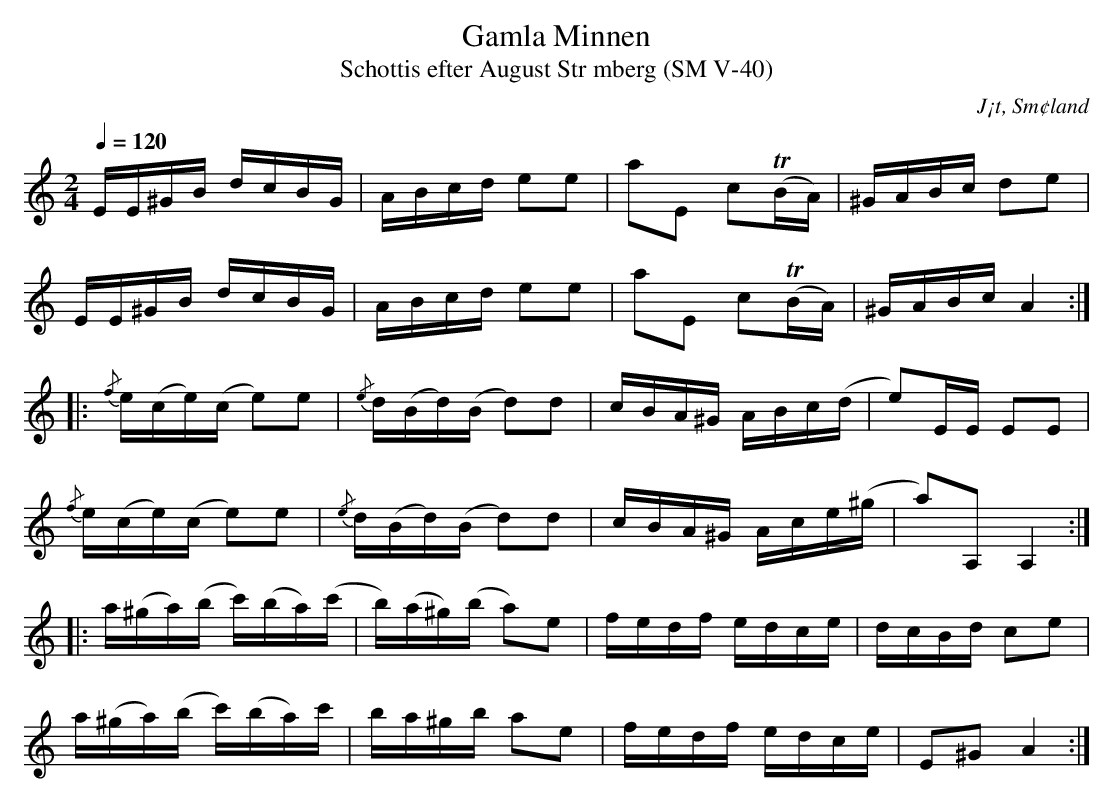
X:1
T:Gamla Minnen
T:Schottis efter August Str mberg (SM V-40)
O:J¡t, Sm¢land
Q:1/4=120
M:2/4
L:1/8
K:Am
E/E/^G/B/ d/c/B/G/|A/B/c/d/ ee|aE c(TB/A/)|^G/A/B/c/ de|
E/E/^G/B/ d/c/B/G/|A/B/c/d/ ee|aE c(TB/A/)|^G/A/B/c/ A2:|
|: {/f}e/(c/e/)(c/ e)e|{/e}d/(B/d/)(B/ d)d|c/B/A/^G/ A/B/c/(d/|e)E/E/ EE|
{/f}e/(c/e/)(c/ e)e|{/e}d/(B/d/)(B/ d)d|c/B/A/^G/ A/c/e/(^g/|a)A, A,2:|
|:a/(^g/a/)(b/ c'/)(b/a/)(c'/|b/)(a/^g/)(b/ a)e|f/e/d/f/ e/d/c/e/|d/c/B/d/ ce|
a/(^g/a/)(b/ c'/)(b/a/)c'/|b/a/^g/b/ ae|f/e/d/f/ e/d/c/e/|E^G A2:|
